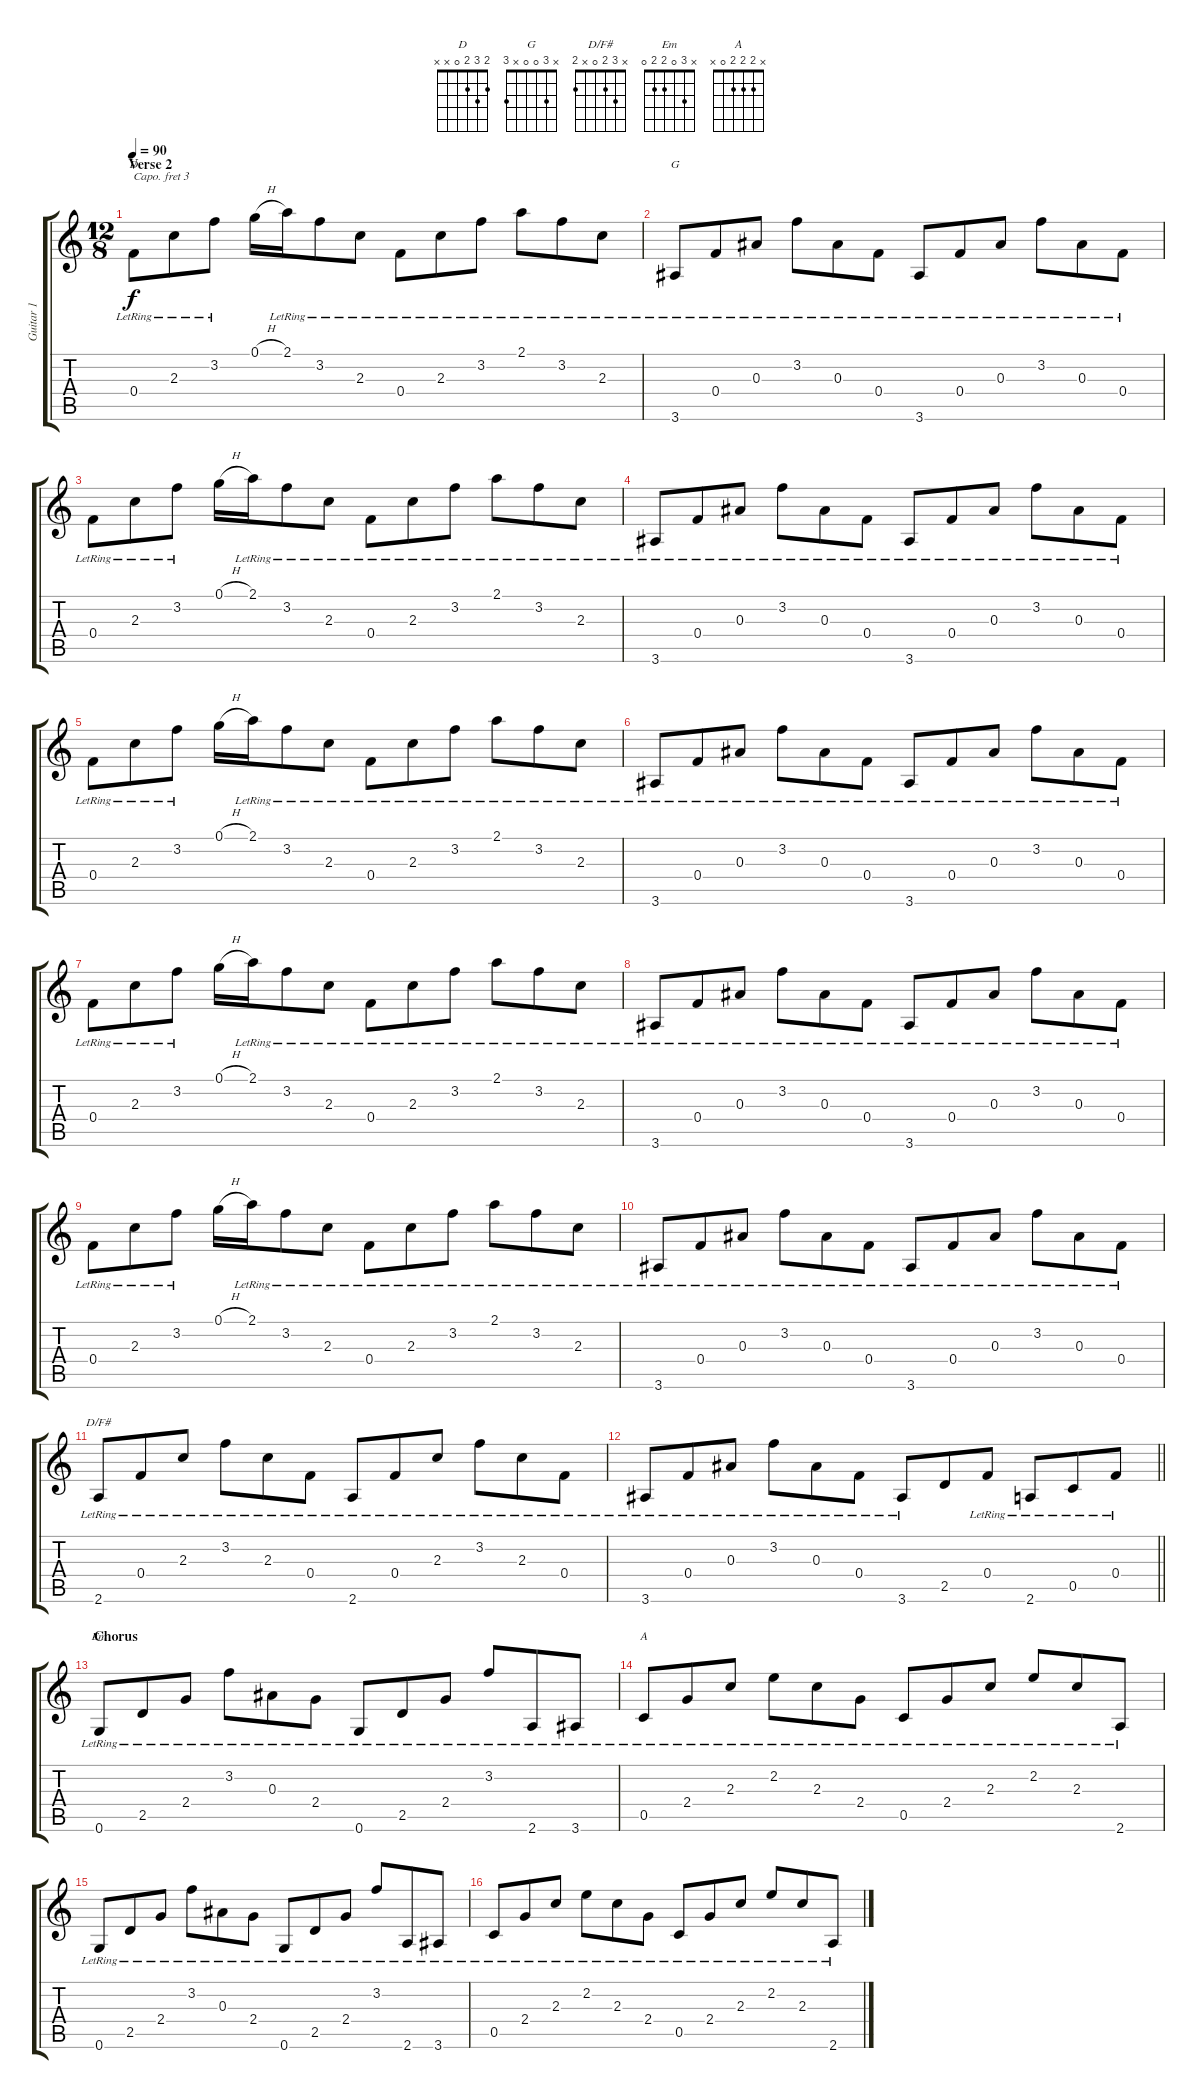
\track ("Guitar 1" "Guitar 1") {instrument acousticguitarsteel}
\staff {score tabs}
\capo 3
\tuning (E4 B3 G3 D3 A2 E2) {hide}
\chord ("D" 2 3 2 0 x x)
\chord ("G" x 3 0 0 x 3)
\chord ("D/F#" x 3 2 0 x 2)
\chord ("Em" x 3 0 2 2 0)
\chord ("A" x 2 2 2 0 x)
\ts (12 8)
\section ("" "Verse 2")
\tempo 90
\clef g2
\ks c
0.4{lr}.8{ch "D" dy f} 2.3{lr}.8 3.2{lr}.8 0.1{h}.16 2.1{lr}.16 3.2{lr}.8 2.3{lr}.8 0.4{lr}.8 2.3{lr}.8 3.2{lr}.8 2.1{lr}.8 3.2{lr}.8 2.3{lr}.8 |
3.6{lr}.8{ch "G"} 0.4{lr}.8 0.3{lr}.8 3.2{lr}.8 0.3{lr}.8 0.4{lr}.8 3.6{lr}.8 0.4{lr}.8 0.3{lr}.8 3.2{lr}.8 0.3{lr}.8 0.4{lr}.8 |
0.4{lr}.8 2.3{lr}.8 3.2{lr}.8 0.1{h}.16 2.1{lr}.16 3.2{lr}.8 2.3{lr}.8 0.4{lr}.8 2.3{lr}.8 3.2{lr}.8 2.1{lr}.8 3.2{lr}.8 2.3{lr}.8 |
3.6{lr}.8 0.4{lr}.8 0.3{lr}.8 3.2{lr}.8 0.3{lr}.8 0.4{lr}.8 3.6{lr}.8 0.4{lr}.8 0.3{lr}.8 3.2{lr}.8 0.3{lr}.8 0.4{lr}.8 |
0.4{lr}.8 2.3{lr}.8 3.2{lr}.8 0.1{h}.16 2.1{lr}.16 3.2{lr}.8 2.3{lr}.8 0.4{lr}.8 2.3{lr}.8 3.2{lr}.8 2.1{lr}.8 3.2{lr}.8 2.3{lr}.8 |
3.6{lr}.8 0.4{lr}.8 0.3{lr}.8 3.2{lr}.8 0.3{lr}.8 0.4{lr}.8 3.6{lr}.8 0.4{lr}.8 0.3{lr}.8 3.2{lr}.8 0.3{lr}.8 0.4{lr}.8 |
0.4{lr}.8 2.3{lr}.8 3.2{lr}.8 0.1{h}.16 2.1{lr}.16 3.2{lr}.8 2.3{lr}.8 0.4{lr}.8 2.3{lr}.8 3.2{lr}.8 2.1{lr}.8 3.2{lr}.8 2.3{lr}.8 |
3.6{lr}.8 0.4{lr}.8 0.3{lr}.8 3.2{lr}.8 0.3{lr}.8 0.4{lr}.8 3.6{lr}.8 0.4{lr}.8 0.3{lr}.8 3.2{lr}.8 0.3{lr}.8 0.4{lr}.8 |
0.4{lr}.8 2.3{lr}.8 3.2{lr}.8 0.1{h}.16 2.1{lr}.16 3.2{lr}.8 2.3{lr}.8 0.4{lr}.8 2.3{lr}.8 3.2{lr}.8 2.1{lr}.8 3.2{lr}.8 2.3{lr}.8 |
3.6{lr}.8 0.4{lr}.8 0.3{lr}.8 3.2{lr}.8 0.3{lr}.8 0.4{lr}.8 3.6{lr}.8 0.4{lr}.8 0.3{lr}.8 3.2{lr}.8 0.3{lr}.8 0.4{lr}.8 |
2.6{lr}.8{ch "D/F#"} 0.4{lr}.8 2.3{lr}.8 3.2{lr}.8 2.3{lr}.8 0.4{lr}.8 2.6{lr}.8 0.4{lr}.8 2.3{lr}.8 3.2{lr}.8 2.3{lr}.8 0.4{lr}.8 |
\barLineRight lightlight
3.6{lr}.8 0.4{lr}.8 0.3{lr}.8 3.2{lr}.8 0.3{lr}.8 0.4{lr}.8 3.6{lr}.8 2.5.8 0.4{lr}.8 2.6{lr}.8 0.5{lr}.8 0.4{lr}.8 |
\section ("" "Chorus")
0.6{lr}.8{ch "Em"} 2.5{lr}.8 2.4{lr}.8 3.2{lr}.8 0.3{lr}.8 2.4{lr}.8 0.6{lr}.8 2.5{lr}.8 2.4{lr}.8 3.2{lr}.8 2.6{lr}.8 3.6{lr}.8 |
0.5{lr}.8{ch "A"} 2.4{lr}.8 2.3{lr}.8 2.2{lr}.8 2.3{lr}.8 2.4{lr}.8 0.5{lr}.8 2.4{lr}.8 2.3{lr}.8 2.2{lr}.8 2.3{lr}.8 2.6{lr}.8 |
0.6{lr}.8 2.5{lr}.8 2.4{lr}.8 3.2{lr}.8 0.3{lr}.8 2.4{lr}.8 0.6{lr}.8 2.5{lr}.8 2.4{lr}.8 3.2{lr}.8 2.6{lr}.8 3.6{lr}.8 |
0.5{lr}.8 2.4{lr}.8 2.3{lr}.8 2.2{lr}.8 2.3{lr}.8 2.4{lr}.8 0.5{lr}.8 2.4{lr}.8 2.3{lr}.8 2.2{lr}.8 2.3{lr}.8 2.6{lr}.8
